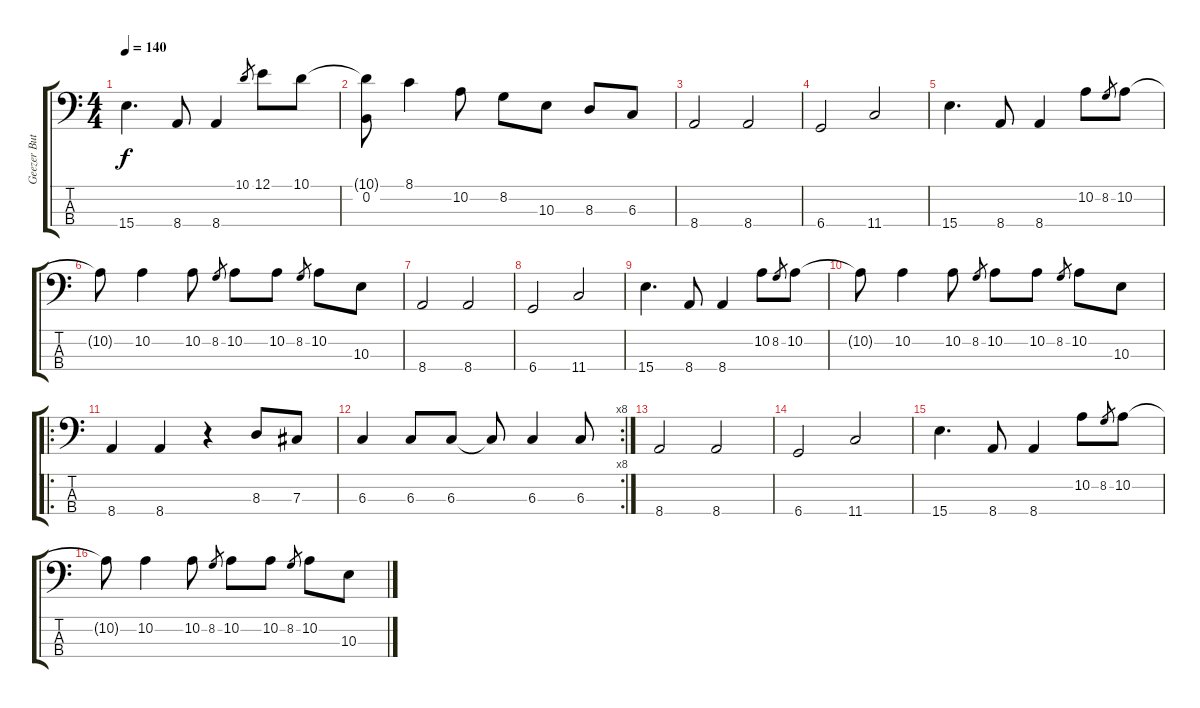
\track ("Geezer Butler" "Geezer But") {instrument electricbassfinger}
\staff {score tabs}
\tuning (E2 B1 Gb1 Db1) {hide}
\ts (4 4)
\tempo 140
\clef f4
\ks c
15.4.4{d dy f} 8.4.8 8.4.4 10.1.8{gr} 12.1.8 10.1.8 |
(10.1{t} 0.2).8 8.1.4 10.2.8 8.2.8 10.3.8 8.3.8 6.3.8 |
8.4.2 8.4.2 |
6.4.2 11.4.2 |
15.4.4{d} 8.4.8 8.4.4 10.2.8 8.2.8{gr} 10.2.8 |
10.2{t}.8 10.2.4 10.2.8 8.2.8{gr} 10.2.8 10.2.8 8.2.8{gr} 10.2.8 10.3.8 |
8.4.2 8.4.2 |
6.4.2 11.4.2 |
15.4.4{d} 8.4.8 8.4.4 10.2.8 8.2.8{gr} 10.2.8 |
10.2{t}.8 10.2.4 10.2.8 8.2.8{gr} 10.2.8 10.2.8 8.2.8{gr} 10.2.8 10.3.8 |
\ro
8.4.4 8.4.4 r.4 8.3.8 7.3.8 |
\rc 8
6.3.4 6.3.8 6.3.8 6.3{t}.8 6.3.4 6.3.8 |
8.4.2 8.4.2 |
6.4.2 11.4.2 |
15.4.4{d} 8.4.8 8.4.4 10.2.8 8.2.8{gr} 10.2.8 |
10.2{t}.8 10.2.4 10.2.8 8.2.8{gr} 10.2.8 10.2.8 8.2.8{gr} 10.2.8 10.3.8
